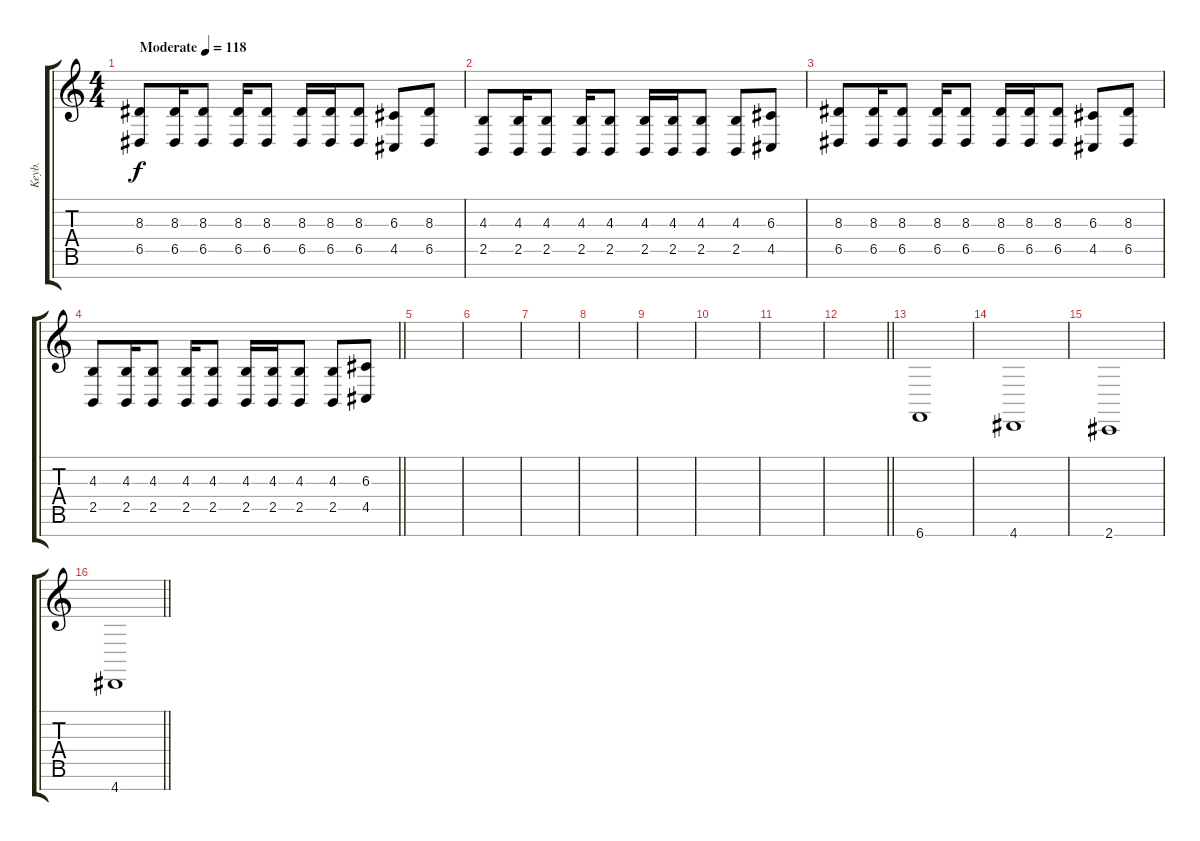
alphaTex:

\track ("Keyb." "Keyb.") {instrument stringensemble1}
\staff {score tabs}
\tuning (E4 B3 G3 D3 A2 E2 B1) {hide}
\ts (4 4)
\tempo (118 "Moderate")
\clef g2
\ks c
(8.3 6.5).8{dy f instrument stringensemble1} (8.3 6.5).16 (8.3 6.5).8 (8.3 6.5).16 (8.3 6.5).8 (8.3 6.5).16 (8.3 6.5).16 (8.3 6.5).8 (6.3 4.5).8 (8.3 6.5).8 |
(4.3 2.5).8 (4.3 2.5).16 (4.3 2.5).8 (4.3 2.5).16 (4.3 2.5).8 (4.3 2.5).16 (4.3 2.5).16 (4.3 2.5).8 (4.3 2.5).8 (6.3 4.5).8 |
(8.3 6.5).8 (8.3 6.5).16 (8.3 6.5).8 (8.3 6.5).16 (8.3 6.5).8 (8.3 6.5).16 (8.3 6.5).16 (8.3 6.5).8 (6.3 4.5).8 (8.3 6.5).8 |
\barLineRight lightlight
(4.3 2.5).8 (4.3 2.5).16 (4.3 2.5).8 (4.3 2.5).16 (4.3 2.5).8 (4.3 2.5).16 (4.3 2.5).16 (4.3 2.5).8 (4.3 2.5).8 (6.3 4.5).8 |
|
|
|
|
|
|
|
\barLineRight lightlight
|
6.7.1 |
4.7.1 |
2.7.1 |
\barLineRight lightlight
4.7.1
